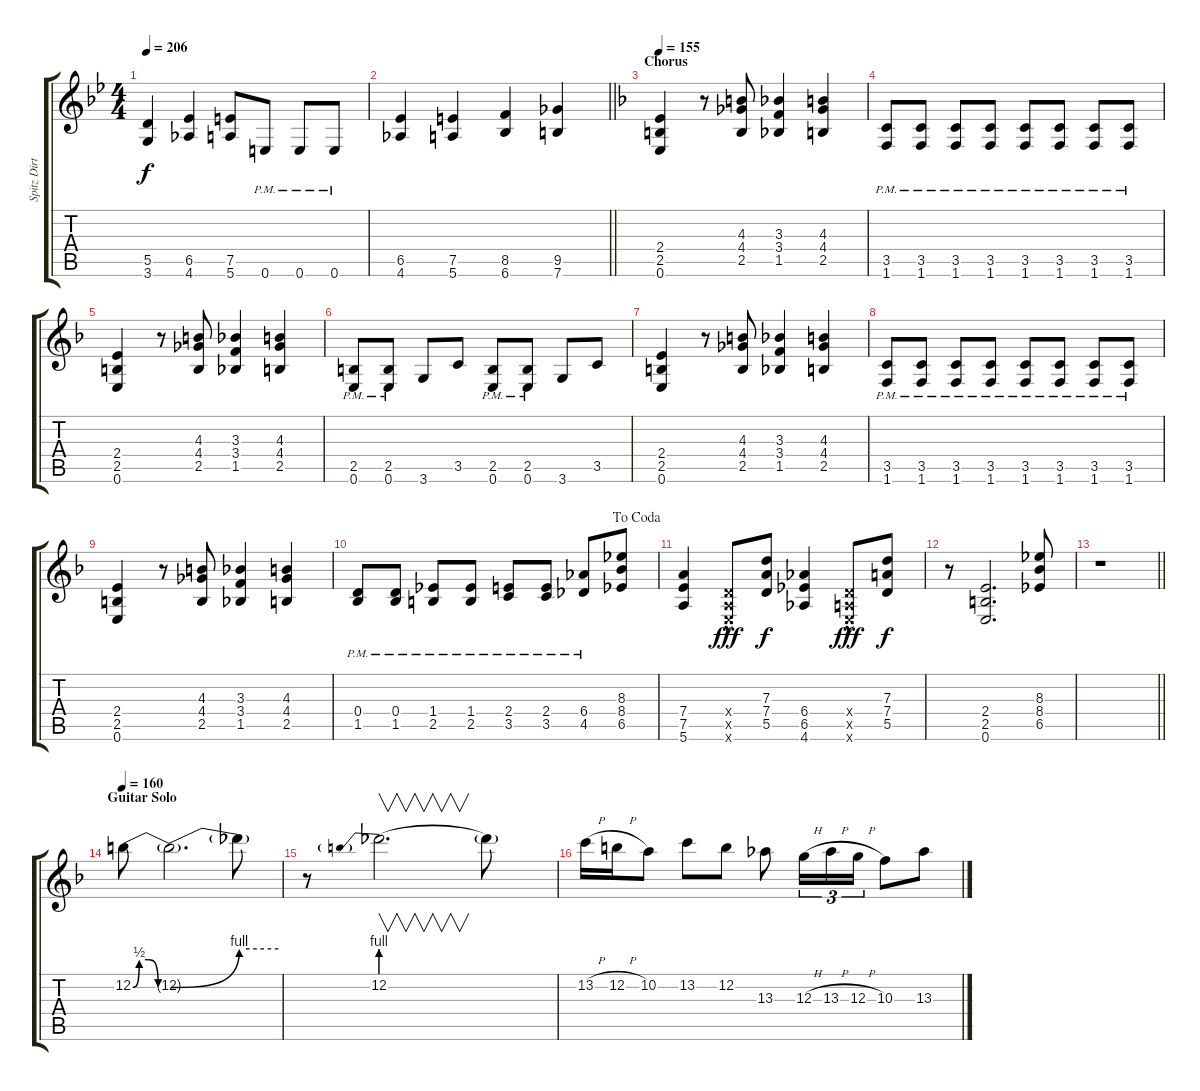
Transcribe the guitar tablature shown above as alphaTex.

\track ("Spitz Dirty" "Spitz Dirt") {instrument distortionguitar}
\staff {score tabs}
\tuning (E4 B3 G3 D3 A2 E2) {hide}
\ts (4 4)
\tempo 206
\clef g2
\ks bb
(5.5 3.6).4{dy f} (6.5 4.6).4 (7.5 5.6).8 0.6{pm}.8 0.6{pm}.8 0.6{pm}.8 |
\barLineRight lightlight
(6.5 4.6).4 (7.5 5.6).4 (8.5 6.6).4 (9.5 7.6).4 |
\section ("" "Chorus")
\tempo 155
\ks f
(2.4 2.5 0.6).4 r.8 (4.3 4.4 2.5).8 (3.3 3.4 1.5).4 (4.3 4.4 2.5).4 |
(3.5{pm} 1.6{pm}).8 (3.5{pm} 1.6{pm}).8 (3.5{pm} 1.6{pm}).8 (3.5{pm} 1.6{pm}).8 (3.5{pm} 1.6{pm}).8 (3.5{pm} 1.6{pm}).8 (3.5{pm} 1.6{pm}).8 (3.5{pm} 1.6{pm}).8 |
(2.4 2.5 0.6).4 r.8 (4.3 4.4 2.5).8 (3.3 3.4 1.5).4 (4.3 4.4 2.5).4 |
(2.5{pm} 0.6{pm}).8 (2.5{pm} 0.6{pm}).8 3.6.8 3.5.8 (2.5{pm} 0.6{pm}).8 (2.5{pm} 0.6{pm}).8 3.6.8 3.5.8 |
(2.4 2.5 0.6).4 r.8 (4.3 4.4 2.5).8 (3.3 3.4 1.5).4 (4.3 4.4 2.5).4 |
(3.5{pm} 1.6{pm}).8 (3.5{pm} 1.6{pm}).8 (3.5{pm} 1.6{pm}).8 (3.5{pm} 1.6{pm}).8 (3.5{pm} 1.6{pm}).8 (3.5{pm} 1.6{pm}).8 (3.5{pm} 1.6{pm}).8 (3.5{pm} 1.6{pm}).8 |
(2.4 2.5 0.6).4 r.8 (4.3 4.4 2.5).8 (3.3 3.4 1.5).4 (4.3 4.4 2.5).4 |
\jump dacoda
(0.4{pm} 1.5{pm}).8 (0.4{pm} 1.5{pm}).8 (1.4{pm} 2.5{pm}).8 (1.4{pm} 2.5{pm}).8 (2.4{pm} 3.5{pm}).8 (2.4{pm} 3.5{pm}).8 (6.4{pm} 4.5{pm}).8 (8.3 8.4 6.5).8 |
(7.4 7.5 5.6).4 (0.4{hac x} 0.5{hac x} 0.6{hac x}).8{dy fff} (7.3 7.4 5.5).8{dy f} (6.4 6.5 4.6).4 (0.4{hac x} 0.5{hac x} 0.6{hac x}).8{dy fff} (7.3 7.4 5.5).8{dy f} |
r.8 (2.4 2.5 0.6).2{d} (8.3 8.4 6.5).8 |
\barLineRight lightlight
r.1 |
\section ("" "Guitar Solo")
\tempo 160
12.2{be (custom 0 0 10 2 25 2 40 0 60 0)}.8 12.2{be (bend 0 0 60 4) t}.2{d} 12.2{be (hold 0 4 60 4) t}.8 |
r.8 12.2{be (prebend 0 4 60 4)}.2{v d} 12.2{t}.8 |
13.2{h}.16 12.2{h}.16 10.2.8 13.2.8 12.2.8 13.3.8 12.3{h}.16{tu (3 2)} 13.3{h}.16{tu (3 2)} 12.3{h}.16{tu (3 2)} 10.3.8 13.3.8
